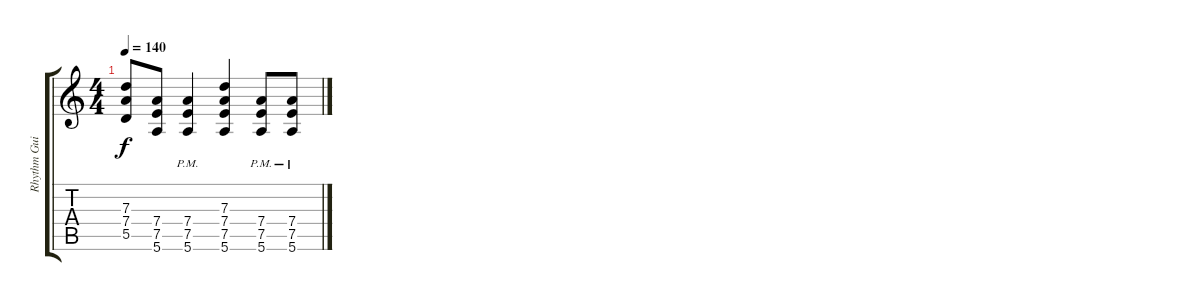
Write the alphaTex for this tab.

\track ("Rhythm Guitar" "Rhythm Gui") {instrument overdrivenguitar}
\staff {score tabs}
\tuning (E4 B3 G3 D3 A2 E2) {hide}
\ts (4 4)
\tempo 140
\clef g2
\ks c
(7.3{t} 7.4{t} 5.5{t}).8{dy f volume 11} (7.4 7.5 5.6).8 (7.4{pm} 7.5{pm} 5.6{pm}).4 (7.3 7.4 7.5 5.6).4 (7.4{pm} 7.5{pm} 5.6{pm}).8 (7.4{pm} 7.5{pm} 5.6{pm}).8
